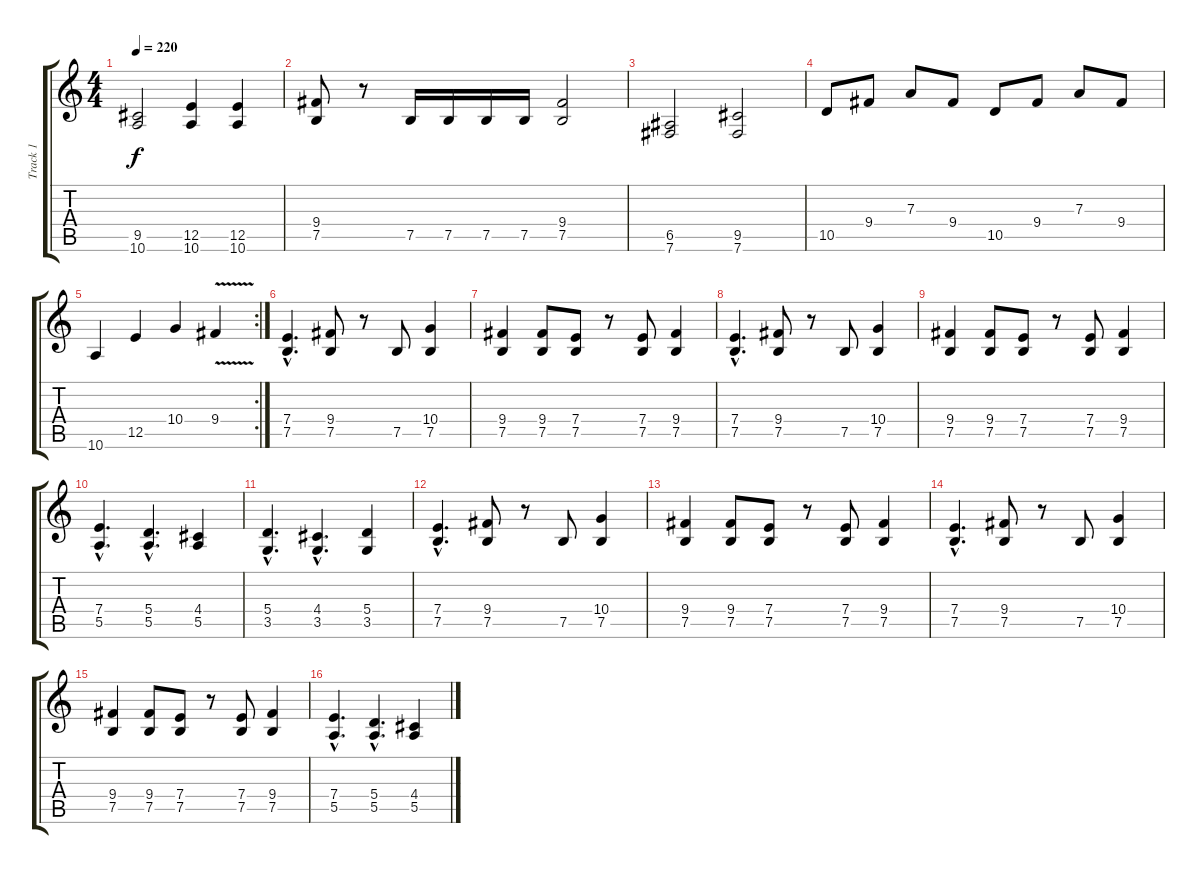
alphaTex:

\track ("Track 1" "Track 1") {instrument distortionguitar}
\staff {score tabs}
\tuning (B3 Gb3 D3 A2 E2 B1) {hide}
\ts (4 4)
\tempo 220
\clef g2
\ks c
(9.5 10.6).2{dy f} (12.5 10.6).4 (12.5 10.6).4 |
(9.4 7.5).8 r.8 7.5.16 7.5.16 7.5.16 7.5.16 (9.4 7.5).2 |
(6.5 7.6).2 (9.5 7.6).2 |
10.5.8 9.4.8 7.3.8 9.4.8 10.5.8 9.4.8 7.3.8 9.4.8 |
\rc 2
10.6.4 12.5.4 10.4.4 9.4{v}.4 |
(7.4{hac} 7.5{hac}).4{d} (9.4 7.5).8 r.8 7.5.8 (10.4 7.5).4 |
(9.4 7.5).4 (9.4 7.5).8 (7.4 7.5).8 r.8 (7.4 7.5).8 (9.4 7.5).4 |
(7.4{hac} 7.5{hac}).4{d} (9.4 7.5).8 r.8 7.5.8 (10.4 7.5).4 |
(9.4 7.5).4 (9.4 7.5).8 (7.4 7.5).8 r.8 (7.4 7.5).8 (9.4 7.5).4 |
(7.4{hac} 5.5{hac}).4{d} (5.4{hac} 5.5{hac}).4{d} (4.4 5.5).4 |
(5.4{hac} 3.5{hac}).4{d} (4.4{hac} 3.5{hac}).4{d} (5.4 3.5).4 |
(7.4{hac} 7.5{hac}).4{d} (9.4 7.5).8 r.8 7.5.8 (10.4 7.5).4 |
(9.4 7.5).4 (9.4 7.5).8 (7.4 7.5).8 r.8 (7.4 7.5).8 (9.4 7.5).4 |
(7.4{hac} 7.5{hac}).4{d} (9.4 7.5).8 r.8 7.5.8 (10.4 7.5).4 |
(9.4 7.5).4 (9.4 7.5).8 (7.4 7.5).8 r.8 (7.4 7.5).8 (9.4 7.5).4 |
(7.4{hac} 5.5{hac}).4{d} (5.4{hac} 5.5{hac}).4{d} (4.4 5.5).4
